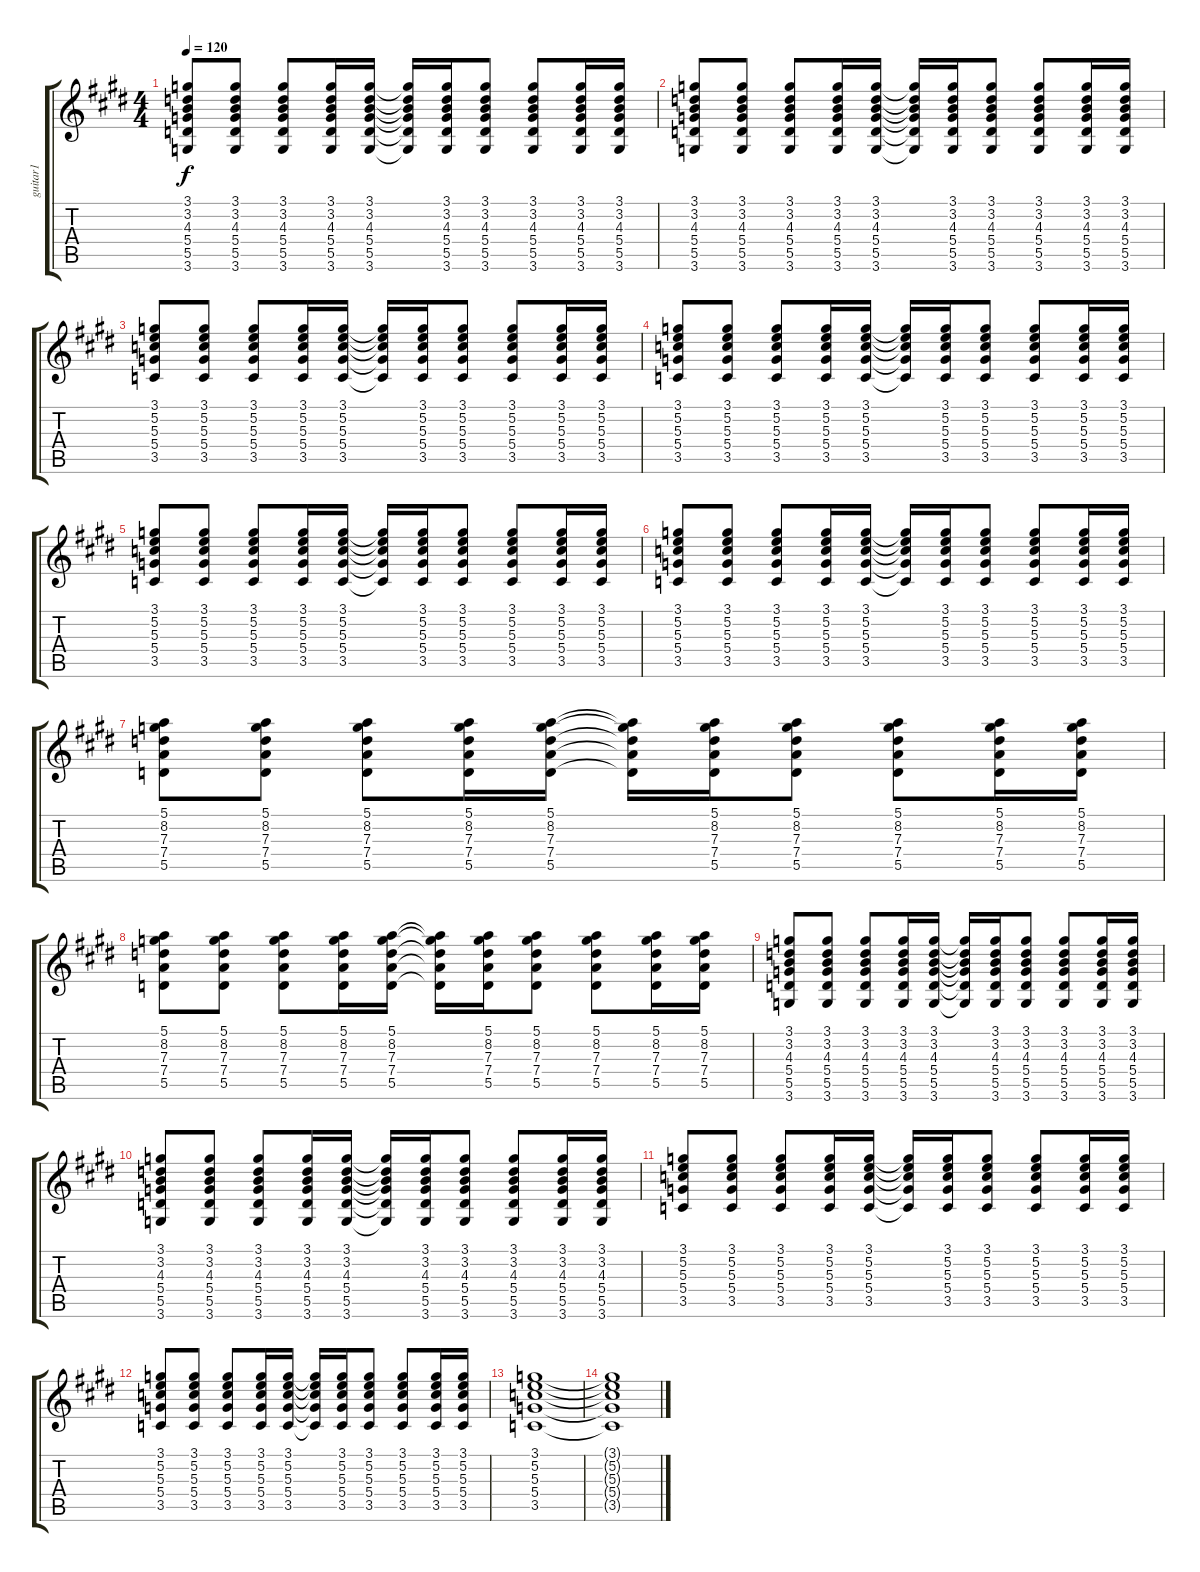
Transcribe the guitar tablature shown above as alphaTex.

\track ("guitar1" "guitar1") {instrument overdrivenguitar}
\staff {score tabs}
\tuning (E4 B3 G3 D3 A2 E2) {hide}
\ts (4 4)
\tempo 120
\clef g2
\ks e
(3.1 3.2 4.3 5.4 5.5 3.6).8{dy f} (3.1 3.2 4.3 5.4 5.5 3.6).8 (3.1 3.2 4.3 5.4 5.5 3.6).8 (3.1 3.2 4.3 5.4 5.5 3.6).16 (3.1 3.2 4.3 5.4 5.5 3.6).16 (3.1{t} 3.2{t} 4.3{t} 5.4{t} 5.5{t} 3.6{t}).16 (3.1 3.2 4.3 5.4 5.5 3.6).16 (3.1 3.2 4.3 5.4 5.5 3.6).8 (3.1 3.2 4.3 5.4 5.5 3.6).8 (3.1 3.2 4.3 5.4 5.5 3.6).16 (3.1 3.2 4.3 5.4 5.5 3.6).16 |
(3.1 3.2 4.3 5.4 5.5 3.6).8 (3.1 3.2 4.3 5.4 5.5 3.6).8 (3.1 3.2 4.3 5.4 5.5 3.6).8 (3.1 3.2 4.3 5.4 5.5 3.6).16 (3.1 3.2 4.3 5.4 5.5 3.6).16 (3.1{t} 3.2{t} 4.3{t} 5.4{t} 5.5{t} 3.6{t}).16 (3.1 3.2 4.3 5.4 5.5 3.6).16 (3.1 3.2 4.3 5.4 5.5 3.6).8 (3.1 3.2 4.3 5.4 5.5 3.6).8 (3.1 3.2 4.3 5.4 5.5 3.6).16 (3.1 3.2 4.3 5.4 5.5 3.6).16 |
(3.1 5.2 5.3 5.4 3.5).8 (3.1 5.2 5.3 5.4 3.5).8 (3.1 5.2 5.3 5.4 3.5).8 (3.1 5.2 5.3 5.4 3.5).16 (3.1 5.2 5.3 5.4 3.5).16 (3.1{t} 5.2{t} 5.3{t} 5.4{t} 3.5{t}).16 (3.1 5.2 5.3 5.4 3.5).16 (3.1 5.2 5.3 5.4 3.5).8 (3.1 5.2 5.3 5.4 3.5).8 (3.1 5.2 5.3 5.4 3.5).16 (3.1 5.2 5.3 5.4 3.5).16 |
(3.1 5.2 5.3 5.4 3.5).8 (3.1 5.2 5.3 5.4 3.5).8 (3.1 5.2 5.3 5.4 3.5).8 (3.1 5.2 5.3 5.4 3.5).16 (3.1 5.2 5.3 5.4 3.5).16 (3.1{t} 5.2{t} 5.3{t} 5.4{t} 3.5{t}).16 (3.1 5.2 5.3 5.4 3.5).16 (3.1 5.2 5.3 5.4 3.5).8 (3.1 5.2 5.3 5.4 3.5).8 (3.1 5.2 5.3 5.4 3.5).16 (3.1 5.2 5.3 5.4 3.5).16 |
(3.1 5.2 5.3 5.4 3.5).8 (3.1 5.2 5.3 5.4 3.5).8 (3.1 5.2 5.3 5.4 3.5).8 (3.1 5.2 5.3 5.4 3.5).16 (3.1 5.2 5.3 5.4 3.5).16 (3.1{t} 5.2{t} 5.3{t} 5.4{t} 3.5{t}).16 (3.1 5.2 5.3 5.4 3.5).16 (3.1 5.2 5.3 5.4 3.5).8 (3.1 5.2 5.3 5.4 3.5).8 (3.1 5.2 5.3 5.4 3.5).16 (3.1 5.2 5.3 5.4 3.5).16 |
(3.1 5.2 5.3 5.4 3.5).8 (3.1 5.2 5.3 5.4 3.5).8 (3.1 5.2 5.3 5.4 3.5).8 (3.1 5.2 5.3 5.4 3.5).16 (3.1 5.2 5.3 5.4 3.5).16 (3.1{t} 5.2{t} 5.3{t} 5.4{t} 3.5{t}).16 (3.1 5.2 5.3 5.4 3.5).16 (3.1 5.2 5.3 5.4 3.5).8 (3.1 5.2 5.3 5.4 3.5).8 (3.1 5.2 5.3 5.4 3.5).16 (3.1 5.2 5.3 5.4 3.5).16 |
(5.1 8.2 7.3 7.4 5.5).8 (5.1 8.2 7.3 7.4 5.5).8 (5.1 8.2 7.3 7.4 5.5).8 (5.1 8.2 7.3 7.4 5.5).16 (5.1 8.2 7.3 7.4 5.5).16 (5.1{t} 8.2{t} 7.3{t} 7.4{t} 5.5{t}).16 (5.1 8.2 7.3 7.4 5.5).16 (5.1 8.2 7.3 7.4 5.5).8 (5.1 8.2 7.3 7.4 5.5).8 (5.1 8.2 7.3 7.4 5.5).16 (5.1 8.2 7.3 7.4 5.5).16 |
(5.1 8.2 7.3 7.4 5.5).8 (5.1 8.2 7.3 7.4 5.5).8 (5.1 8.2 7.3 7.4 5.5).8 (5.1 8.2 7.3 7.4 5.5).16 (5.1 8.2 7.3 7.4 5.5).16 (5.1{t} 8.2{t} 7.3{t} 7.4{t} 5.5{t}).16 (5.1 8.2 7.3 7.4 5.5).16 (5.1 8.2 7.3 7.4 5.5).8 (5.1 8.2 7.3 7.4 5.5).8 (5.1 8.2 7.3 7.4 5.5).16 (5.1 8.2 7.3 7.4 5.5).16 |
(3.1 3.2 4.3 5.4 5.5 3.6).8 (3.1 3.2 4.3 5.4 5.5 3.6).8 (3.1 3.2 4.3 5.4 5.5 3.6).8 (3.1 3.2 4.3 5.4 5.5 3.6).16 (3.1 3.2 4.3 5.4 5.5 3.6).16 (3.1{t} 3.2{t} 4.3{t} 5.4{t} 5.5{t} 3.6{t}).16 (3.1 3.2 4.3 5.4 5.5 3.6).16 (3.1 3.2 4.3 5.4 5.5 3.6).8 (3.1 3.2 4.3 5.4 5.5 3.6).8 (3.1 3.2 4.3 5.4 5.5 3.6).16 (3.1 3.2 4.3 5.4 5.5 3.6).16 |
(3.1 3.2 4.3 5.4 5.5 3.6).8 (3.1 3.2 4.3 5.4 5.5 3.6).8 (3.1 3.2 4.3 5.4 5.5 3.6).8 (3.1 3.2 4.3 5.4 5.5 3.6).16 (3.1 3.2 4.3 5.4 5.5 3.6).16 (3.1{t} 3.2{t} 4.3{t} 5.4{t} 5.5{t} 3.6{t}).16 (3.1 3.2 4.3 5.4 5.5 3.6).16 (3.1 3.2 4.3 5.4 5.5 3.6).8 (3.1 3.2 4.3 5.4 5.5 3.6).8 (3.1 3.2 4.3 5.4 5.5 3.6).16 (3.1 3.2 4.3 5.4 5.5 3.6).16 |
(3.1 5.2 5.3 5.4 3.5).8 (3.1 5.2 5.3 5.4 3.5).8 (3.1 5.2 5.3 5.4 3.5).8 (3.1 5.2 5.3 5.4 3.5).16 (3.1 5.2 5.3 5.4 3.5).16 (3.1{t} 5.2{t} 5.3{t} 5.4{t} 3.5{t}).16 (3.1 5.2 5.3 5.4 3.5).16 (3.1 5.2 5.3 5.4 3.5).8 (3.1 5.2 5.3 5.4 3.5).8 (3.1 5.2 5.3 5.4 3.5).16 (3.1 5.2 5.3 5.4 3.5).16 |
(3.1 5.2 5.3 5.4 3.5).8 (3.1 5.2 5.3 5.4 3.5).8 (3.1 5.2 5.3 5.4 3.5).8 (3.1 5.2 5.3 5.4 3.5).16 (3.1 5.2 5.3 5.4 3.5).16 (3.1{t} 5.2{t} 5.3{t} 5.4{t} 3.5{t}).16 (3.1 5.2 5.3 5.4 3.5).16 (3.1 5.2 5.3 5.4 3.5).8 (3.1 5.2 5.3 5.4 3.5).8 (3.1 5.2 5.3 5.4 3.5).16 (3.1 5.2 5.3 5.4 3.5).16 |
(3.1 5.2 5.3 5.4 3.5).1 |
(3.1{t} 5.2{t} 5.3{t} 5.4{t} 3.5{t}).1
